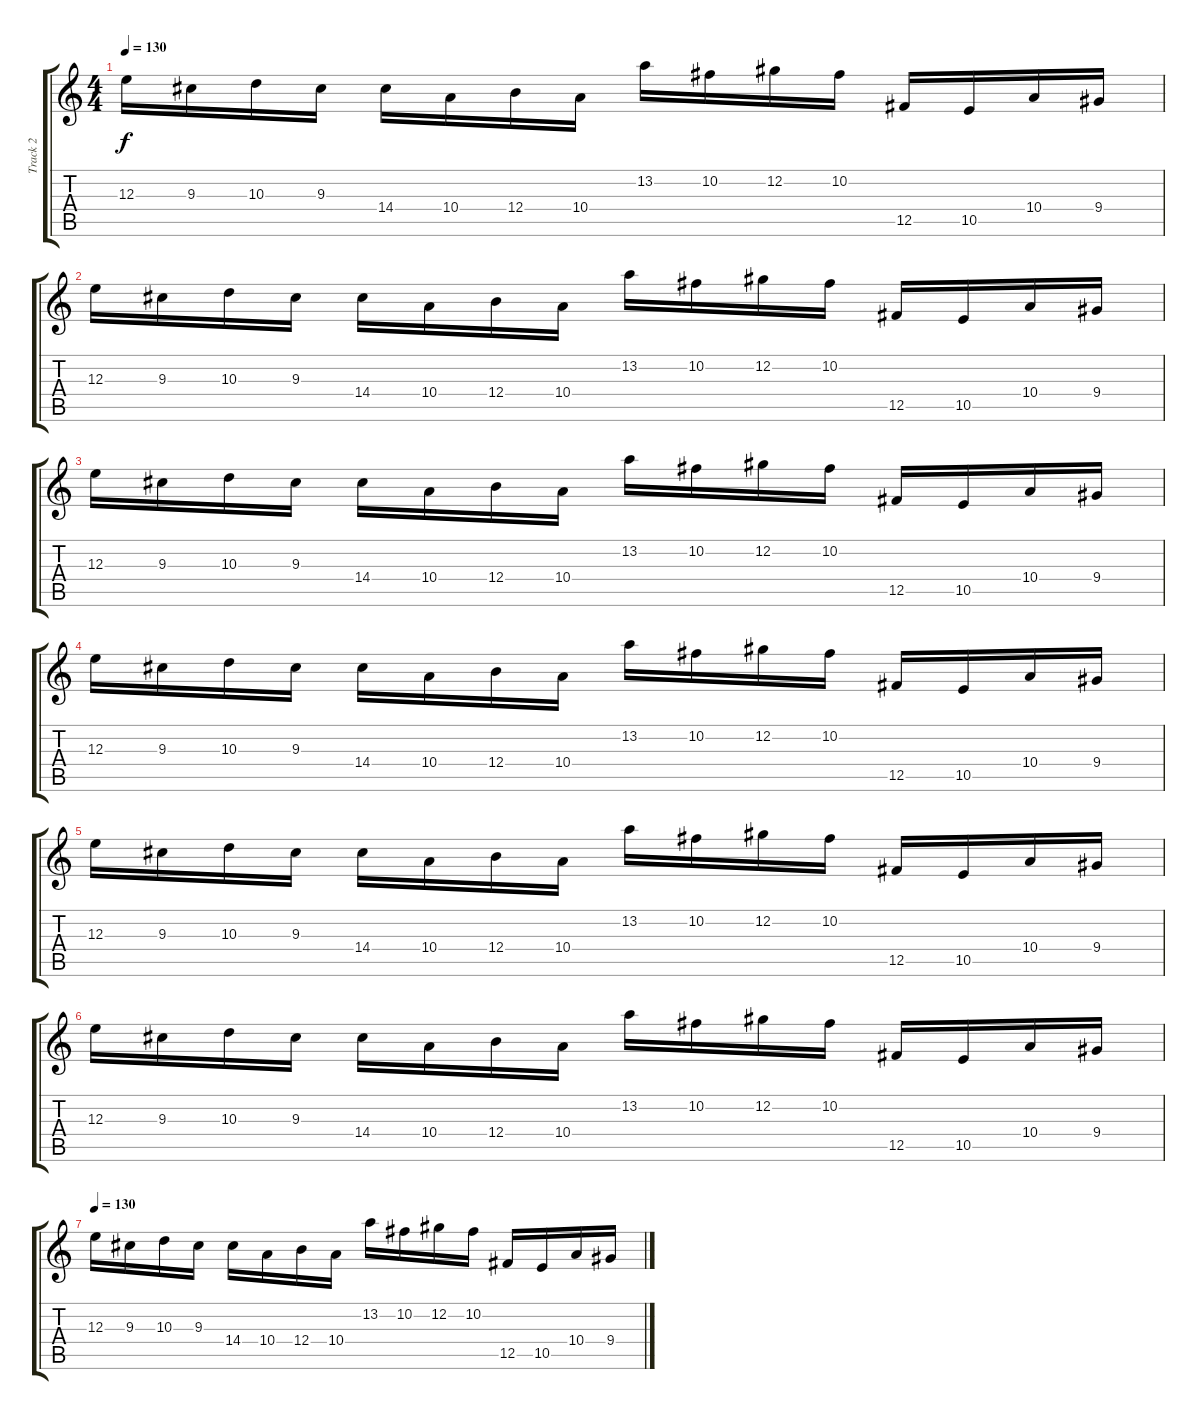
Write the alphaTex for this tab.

\track ("Track 2" "Track 2") {instrument distortionguitar}
\staff {score tabs}
\tuning (Db4 Ab3 E3 B2 Gb2 B1) {hide}
\ts (4 4)
\tempo 130
\clef g2
\ks c
12.3.16{dy f} 9.3.16 10.3.16 9.3.16 14.4.16 10.4.16 12.4.16 10.4.16 13.2.16 10.2.16 12.2.16 10.2.16 12.5.16 10.5.16 10.4.16 9.4.16 |
12.3.16 9.3.16 10.3.16 9.3.16 14.4.16 10.4.16 12.4.16 10.4.16 13.2.16 10.2.16 12.2.16 10.2.16 12.5.16 10.5.16 10.4.16 9.4.16 |
12.3.16 9.3.16 10.3.16 9.3.16 14.4.16 10.4.16 12.4.16 10.4.16 13.2.16 10.2.16 12.2.16 10.2.16 12.5.16 10.5.16 10.4.16 9.4.16 |
12.3.16 9.3.16 10.3.16 9.3.16 14.4.16 10.4.16 12.4.16 10.4.16 13.2.16 10.2.16 12.2.16 10.2.16 12.5.16 10.5.16 10.4.16 9.4.16 |
12.3.16 9.3.16 10.3.16 9.3.16 14.4.16 10.4.16 12.4.16 10.4.16 13.2.16 10.2.16 12.2.16 10.2.16 12.5.16 10.5.16 10.4.16 9.4.16 |
12.3.16 9.3.16 10.3.16 9.3.16 14.4.16 10.4.16 12.4.16 10.4.16 13.2.16 10.2.16 12.2.16 10.2.16 12.5.16 10.5.16 10.4.16 9.4.16 |
\tempo 130
12.3.16 9.3.16 10.3.16 9.3.16 14.4.16 10.4.16 12.4.16 10.4.16 13.2.16 10.2.16 12.2.16 10.2.16 12.5.16 10.5.16 10.4.16 9.4.16
